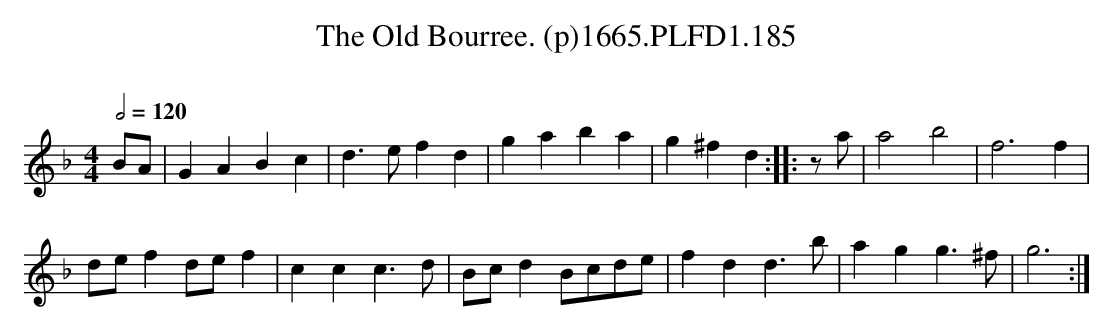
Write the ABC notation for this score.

X:1
T:Old Bourree. (p)1665.PLFD1.185, The
M:4/4
L:1/4
Q:1/2=120
O:
K:Gdor
B/A/|GABc|d>efd|gaba|g^fd:||:z/a/|a2b2|f3f|
d/e/fd/e/f|ccc>d|B/c/dB/c/d/e/|fdd>b|agg>^f|g3:|
